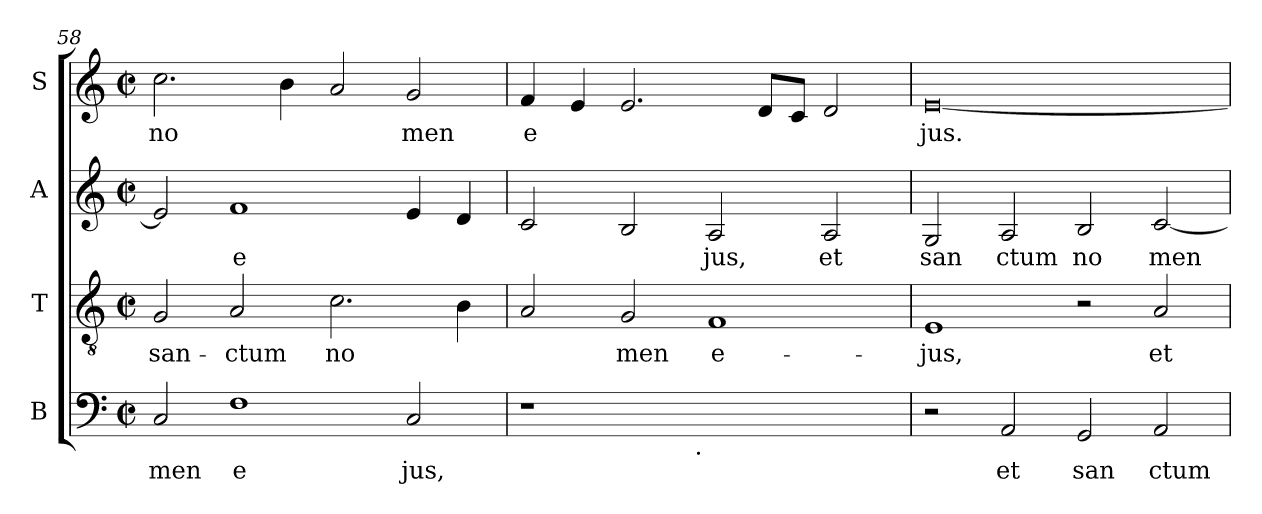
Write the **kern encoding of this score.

**kern	**text	**kern	**text	**kern	**text	**kern	**text
*part4	*part4	*part3	*part3	*part2	*part2	*part1	*part1
*staff4	*staff4	*staff3	*staff3	*staff2	*staff2	*staff1	*staff1
*I"B	*	*I"T	*	*I"A	*	*I"S	*
*I'B	*	*I'T	*	*I'A	*	*I'S	*
*clefF4	*	*clefGv2	*	*clefG2	*	*clefG2	*
*k[]	*	*k[]	*	*k[]	*	*k[]	*
*C:	*	*C:	*	*C:	*	*C:	*
*M2/2	*	*M2/2	*	*M2/2	*	*M2/2	*
*met(c|)	*	*met(c|)	*	*met(c|)	*	*met(c|)	*
=58	=58	=58	=58	=58	=58	=58	=58
!	!LO:LY:b:cj	!	!LO:LY:b:cj	!	!LO:LY:b:cj	!	!LO:LY:b:cj
2C/	men	2G/	san-	2e/]	.	2.cc\	no-
!	!LO:LY:b:cj	!	!LO:LY:b:cj	!	!LO:LY:b:cj	!	!
1F	e	2A/	-ctum	1f	e	.	.
!	!	!	!	!	!	!	!LO:LY:b:cj
.	.	.	.	.	.	4b\	--
!	!	!	!LO:LY:b:cj	!	!	!	!LO:LY:b:cj
.	.	2.c\	no-	.	.	2a/	--
!	!LO:LY:b:cj	!	!	!	!LO:LY:b:cj	!	!LO:LY:b:cj
2C/	jus,	.	.	4e/	.	2g/	-men
!	!	!	!LO:LY:b:cj	!	!LO:LY:b:cj	!	!
.	.	4B\	--	4d/	.	.	.
!!LO:LB:g=z
=59	=59	=59	=59	=59	=59	=59	=59
!	!	!	!LO:LY:b:cj	!	!LO:LY:b:cj	!	!LO:LY:b:cj
*^	*	*	*	*	*	*	*
1r	2ryy	.	2A/	--	2c/	.	4f/	e
!	!	!	!	!	!	!	!	!LO:LY:b:cj
.	.	.	.	.	.	.	4e/	.
!	!	!	!	!LO:LY:b:cj	!	!LO:LY:b:cj	!	!LO:LY:b:cj
.	4...ryy	.	2G/	-men	2B/	.	2.e/	.
!	!LO:TX:b:t=.	!	!	!	!	!	!	!
.	1ryy	.	.	.	.	.	.	.
!	!	!	!	!LO:LY:b:cj	!	!LO:LY:b:cj	!	!
1ryy	.	.	1F	e-	2A/	jus,	.	.
!	!	!	!	!	!	!	!	!LO:LY:b:cj
.	.	.	.	.	.	.	8d/L	.
!	!	!	!	!	!	!	!	!LO:LY:b:cj
.	.	.	.	.	.	.	8c/J	.
!	!	!	!	!	!	!LO:LY:b:cj	!	!LO:LY:b:cj
.	.	.	.	.	2A/	et	2d/	.
.	32ryy	.	.	.	.	.	.	.
=60	=60	=60	=60	=60	=60	=60	=60	=60
!	!	!	!	!LO:LY:b:cj	!	!LO:LY:b:cj	!	!LO:LY:b:cj
*v	*v	*	*	*	*	*	*	*
2r	.	1E	-jus,	2G/	san	[<0e	jus.
!	!LO:LY:b:cj	!	!	!	!LO:LY:b:cj	!	!
2AA/	et	.	.	2A/	ctum	.	.
!	!LO:LY:b:cj	!	!	!	!LO:LY:b:cj	!	!
2GG/	san	2r	.	2B/	no	.	.
!	!LO:LY:b:cj	!	!LO:LY:b:cj	!	!LO:LY:b:cj	!	!
2AA/	ctum	2A/	et	[<2c/	men	.	.
=	=	=	=	=	=	=	=
*-	*-	*-	*-	*-	*-	*-	*-
